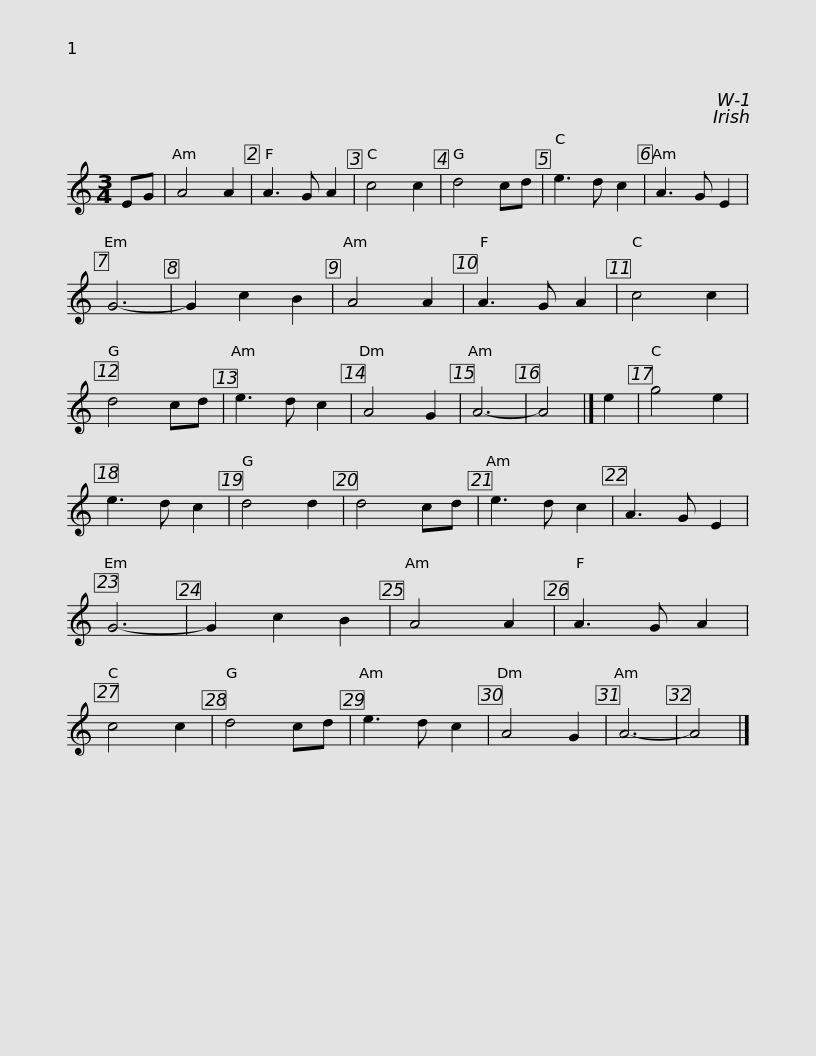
X:1
L:1/8
M:3/4
I:linebreak $
K:C
V:1 treble
V:1
 EG | A4 A2 | A3 G A2 | c4 c2 | d4 cd | %5
 e3 d c2 | A3 G E2 | G6- | G2 c2 B2 | A4 A2 | %10
 A3 G A2 | c4 c2 | d4 cd |$ e3 d c2 | A4 G2 | %15
 A6- | A4 |] e2 | g4 e2 | e3 d c2 | %20
 d4 d2 | d4 cd | e3 d c2 | A3 G E2 | G6- | %25
 G2 c2 B2 | A4 A2 |$ A3 G A2 | c4 c2 | d4 cd | %30
 e3 d c2 | A4 G2 | A6- | A4 |] %34
